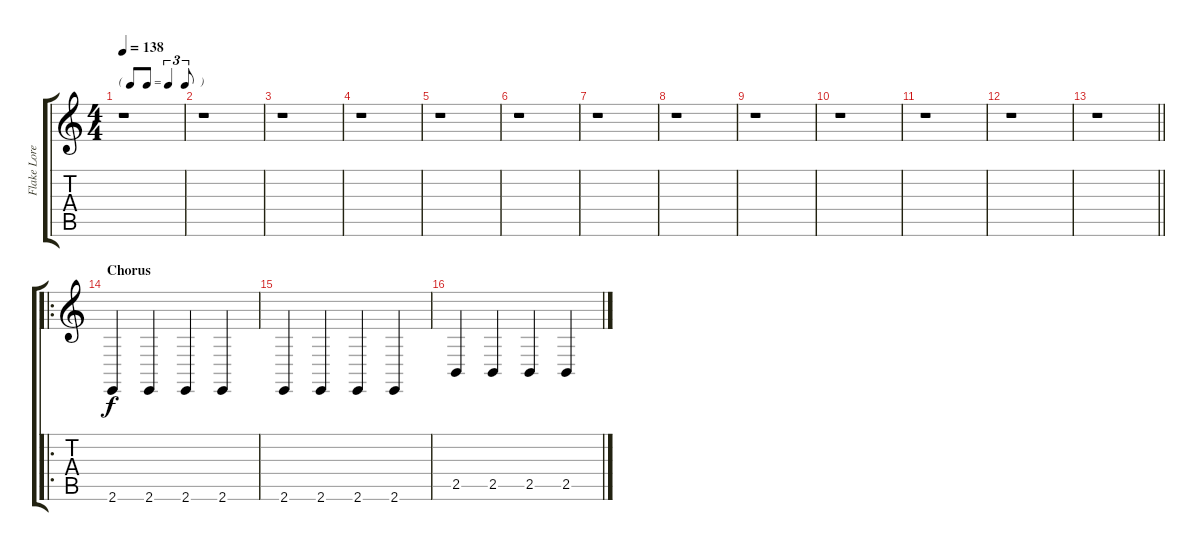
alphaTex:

\track ("Flake Lorenz [Keyboard LH]" "Flake Lore") {instrument pad3polysynth}
\staff {score tabs}
\tuning (E4 B3 G3 D3 A2 D2) {hide}
\ts (4 4)
\tf triplet8th
\tempo 138
\clef g2
\ks c
r.1{dy f} |
r.1 |
r.1 |
r.1 |
r.1 |
r.1 |
r.1 |
r.1 |
r.1 |
r.1 |
r.1 |
r.1 |
\barLineRight lightlight
r.1 |
\ro
\section ("" "Chorus")
2.6.4{volume 14} 2.6.4 2.6.4 2.6.4 |
2.6.4 2.6.4 2.6.4 2.6.4 |
2.5.4 2.5.4 2.5.4 2.5.4
